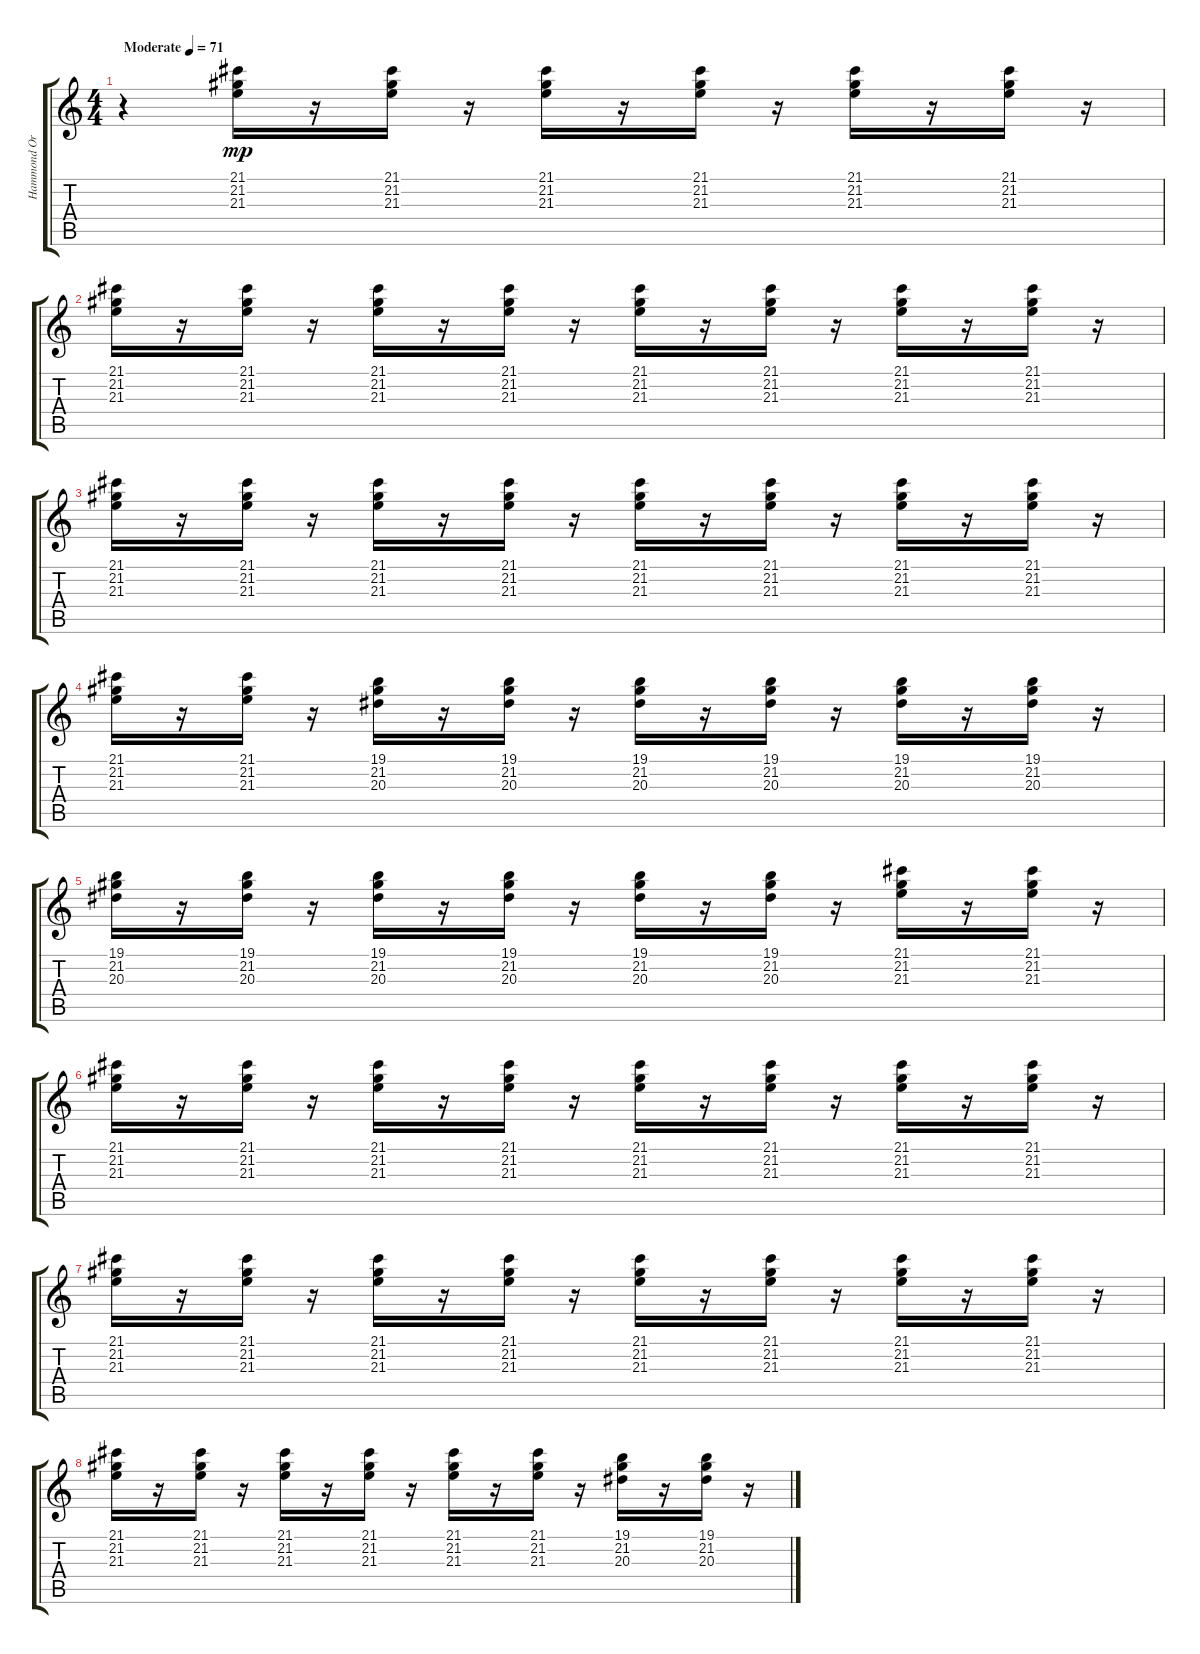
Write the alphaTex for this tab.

\track ("Hammond Organ" "Hammond Or") {instrument drawbarorgan}
\staff {score tabs}
\tuning (E4 B3 G3 D3 A2 E2) {hide}
\ts (4 4)
\tempo (71 "Moderate")
\clef g2
\ks c
r.4{dy mp instrument drawbarorgan} (21.1 21.2 21.3).16 r.16 (21.1 21.2 21.3).16 r.16 (21.1 21.2 21.3).16 r.16 (21.1 21.2 21.3).16 r.16 (21.1 21.2 21.3).16 r.16 (21.1 21.2 21.3).16 r.16 |
(21.1 21.2 21.3).16 r.16 (21.1 21.2 21.3).16 r.16 (21.1 21.2 21.3).16 r.16 (21.1 21.2 21.3).16 r.16 (21.1 21.2 21.3).16 r.16 (21.1 21.2 21.3).16 r.16 (21.1 21.2 21.3).16 r.16 (21.1 21.2 21.3).16 r.16 |
(21.1 21.2 21.3).16 r.16 (21.1 21.2 21.3).16 r.16 (21.1 21.2 21.3).16 r.16 (21.1 21.2 21.3).16 r.16 (21.1 21.2 21.3).16 r.16 (21.1 21.2 21.3).16 r.16 (21.1 21.2 21.3).16 r.16 (21.1 21.2 21.3).16 r.16 |
(21.1 21.2 21.3).16 r.16 (21.1 21.2 21.3).16 r.16 (19.1 21.2 20.3).16 r.16 (19.1 21.2 20.3).16 r.16 (19.1 21.2 20.3).16 r.16 (19.1 21.2 20.3).16 r.16 (19.1 21.2 20.3).16 r.16 (19.1 21.2 20.3).16 r.16 |
(19.1 21.2 20.3).16 r.16 (19.1 21.2 20.3).16 r.16 (19.1 21.2 20.3).16 r.16 (19.1 21.2 20.3).16 r.16 (19.1 21.2 20.3).16 r.16 (19.1 21.2 20.3).16 r.16 (21.1 21.2 21.3).16 r.16 (21.1 21.2 21.3).16 r.16 |
(21.1 21.2 21.3).16 r.16 (21.1 21.2 21.3).16 r.16 (21.1 21.2 21.3).16 r.16 (21.1 21.2 21.3).16 r.16 (21.1 21.2 21.3).16 r.16 (21.1 21.2 21.3).16 r.16 (21.1 21.2 21.3).16 r.16 (21.1 21.2 21.3).16 r.16 |
(21.1 21.2 21.3).16 r.16 (21.1 21.2 21.3).16 r.16 (21.1 21.2 21.3).16 r.16 (21.1 21.2 21.3).16 r.16 (21.1 21.2 21.3).16 r.16 (21.1 21.2 21.3).16 r.16 (21.1 21.2 21.3).16 r.16 (21.1 21.2 21.3).16 r.16 |
(21.1 21.2 21.3).16 r.16 (21.1 21.2 21.3).16 r.16 (21.1 21.2 21.3).16 r.16 (21.1 21.2 21.3).16 r.16 (21.1 21.2 21.3).16 r.16 (21.1 21.2 21.3).16 r.16 (19.1 21.2 20.3).16 r.16 (19.1 21.2 20.3).16 r.16
